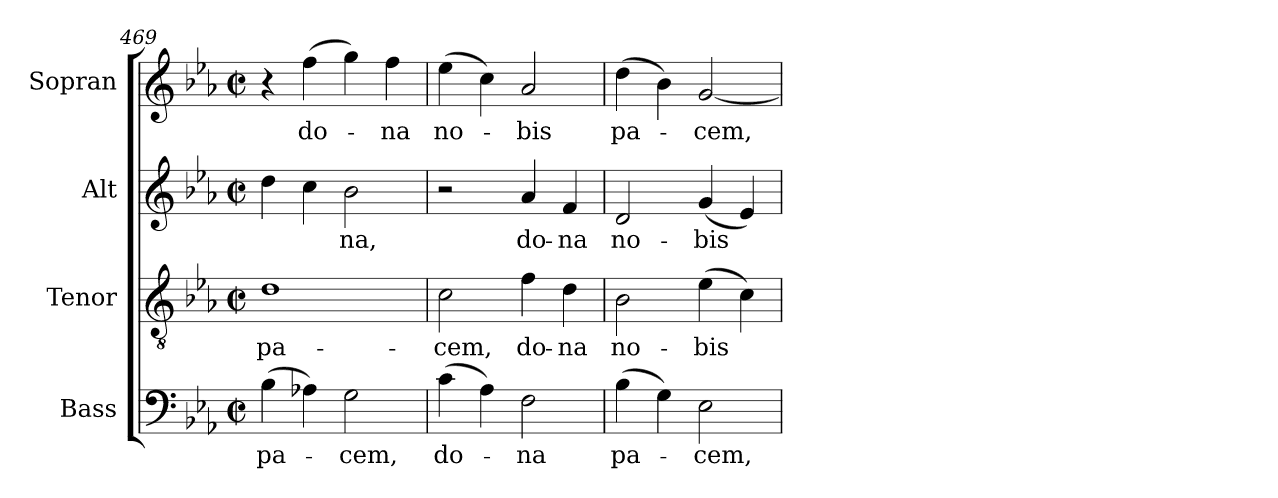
**kern	**text	**kern	**text	**kern	**text	**kern	**text
*part4	*part4	*part3	*part3	*part2	*part2	*part1	*part1
*staff4	*staff4	*staff3	*staff3	*staff2	*staff2	*staff1	*staff1
*I"Bass	*	*I"Tenor	*	*I"Alt	*	*I"Sopran	*
*I'B.	*	*I'T.	*	*I'A.	*	*I'S.	*
!!LO:LB:g=z
*clefF4	*	*clefGv2	*	*clefG2	*	*clefG2	*
*k[b-e-a-]	*	*k[b-e-a-]	*	*k[b-e-a-]	*	*k[b-e-a-]	*
*E-:	*	*E-:	*	*E-:	*	*E-:	*
*M2/2	*	*M2/2	*	*M2/2	*	*M2/2	*
*met(c|)	*	*met(c|)	*	*met(c|)	*	*met(c|)	*
=469	=469	=469	=469	=469	=469	=469	=469
!	!LO:LY:b	!	!LO:LY:b	!	!	!	!
(>4B-\	pa-	1d	pa-	4dd\	.	4r	.
!	!	!	!	!	!	!	!LO:LY:b
4A-X\)	.	.	.	4cc\	.	(>4ff\	do-
!	!LO:LY:b	!	!	!	!LO:LY:b	!	!
2G\	-cem,	.	.	2b-\	-na,	4gg\)	.
!	!	!	!	!	!	!	!LO:LY:b
.	.	.	.	.	.	4ff\	-na
=470	=470	=470	=470	=470	=470	=470	=470
!	!LO:LY:b	!	!LO:LY:b	!	!	!	!LO:LY:b
(>4c\	do-	2c\	-cem,	2r	.	(>4ee-\	no-
4A-\)	.	.	.	.	.	4cc\)	.
!	!LO:LY:b	!	!LO:LY:b	!	!LO:LY:b	!	!LO:LY:b
2F\	-na	4f\	do-	4a-/	do-	2a-/	-bis
!	!	!	!LO:LY:b	!	!LO:LY:b	!	!
.	.	4d\	-na	4f/	-na	.	.
=471	=471	=471	=471	=471	=471	=471	=471
!	!LO:LY:b	!	!LO:LY:b	!	!LO:LY:b	!	!LO:LY:b
(>4B-\	pa-	2B-\	no-	2d/	no-	(>4dd\	pa-
4G\)	.	.	.	.	.	4b-\)	.
!	!LO:LY:b	!	!LO:LY:b	!	!LO:LY:b	!	!LO:LY:b
2E-\	-cem,	(>4e-\	-bis	(<4g/	-bis	[2g/	-cem,
.	.	4c\)	.	4e-/)	.	.	.
=	=	=	=	=	=	=	=
*-	*-	*-	*-	*-	*-	*-	*-
